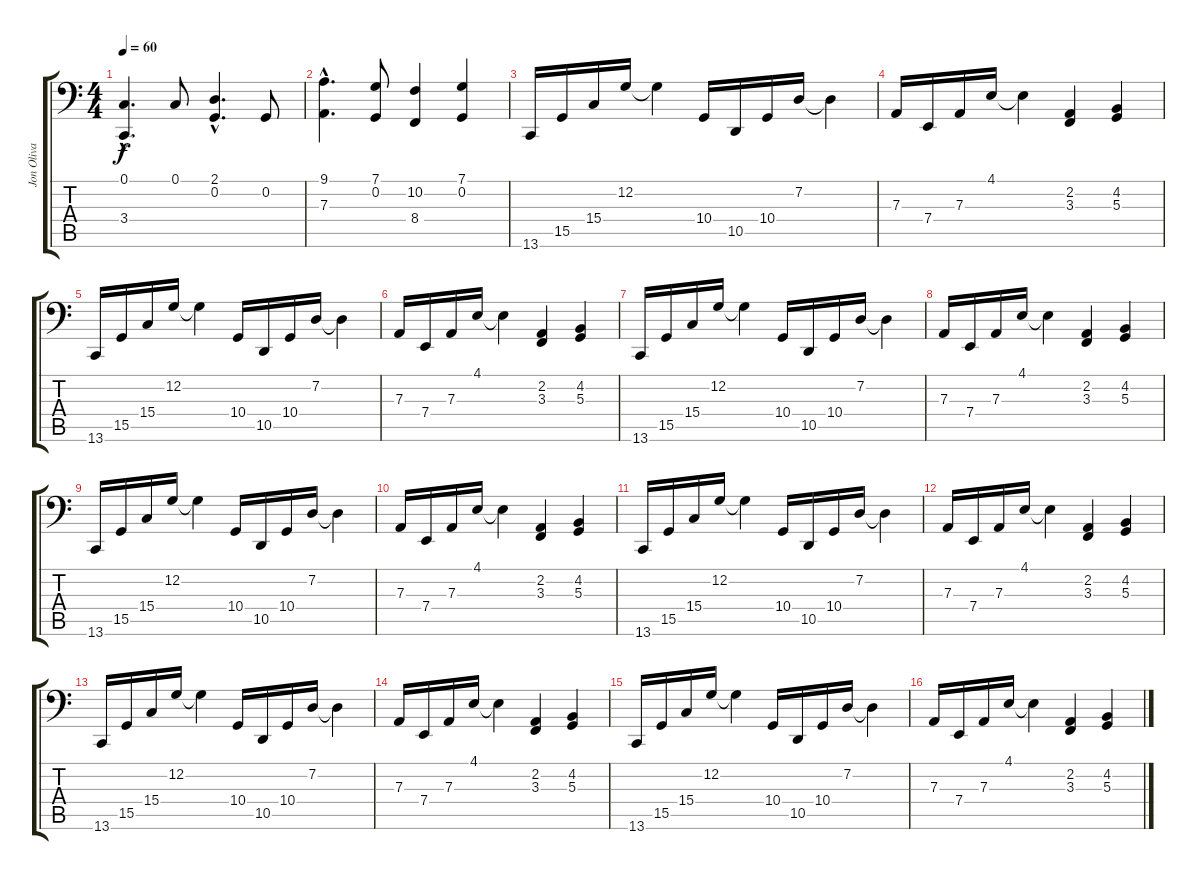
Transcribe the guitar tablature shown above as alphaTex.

\track ("Jon Oliva" "Jon Oliva") {instrument acousticgrandpiano}
\staff {score tabs}
\tuning (C3 G2 D2 A1 E1 B0) {hide}
\ts (4 4)
\tempo 60
\clef f4
\ks c
(0.1{hac} 3.4{hac}).4{d dy f} 0.1.8 (2.1{hac} 0.2{hac}).4{d} 0.2.8 |
(9.1{hac} 7.3{hac}).4{d} (7.1 0.2).8 (10.2 8.4).4 (7.1 0.2).4 |
13.6.16{volume 16} 15.5.16 15.4.16 12.2.16 12.2{t}.4 10.4.16 10.5.16 10.4.16 7.2.16 7.2{t}.4 |
7.3.16 7.4.16 7.3.16 4.1.16 4.1{t}.4 (2.2 3.3).4 (4.2 5.3).4 |
13.6.16 15.5.16 15.4.16 12.2.16 12.2{t}.4 10.4.16 10.5.16 10.4.16 7.2.16 7.2{t}.4 |
7.3.16 7.4.16 7.3.16 4.1.16 4.1{t}.4 (2.2 3.3).4 (4.2 5.3).4 |
13.6.16 15.5.16 15.4.16 12.2.16 12.2{t}.4 10.4.16 10.5.16 10.4.16 7.2.16 7.2{t}.4 |
7.3.16 7.4.16 7.3.16 4.1.16 4.1{t}.4 (2.2 3.3).4 (4.2 5.3).4 |
13.6.16 15.5.16 15.4.16 12.2.16 12.2{t}.4 10.4.16 10.5.16 10.4.16 7.2.16 7.2{t}.4 |
7.3.16 7.4.16 7.3.16 4.1.16 4.1{t}.4 (2.2 3.3).4 (4.2 5.3).4 |
13.6.16 15.5.16 15.4.16 12.2.16 12.2{t}.4 10.4.16 10.5.16 10.4.16 7.2.16 7.2{t}.4 |
7.3.16 7.4.16 7.3.16 4.1.16 4.1{t}.4 (2.2 3.3).4 (4.2 5.3).4 |
13.6.16 15.5.16 15.4.16 12.2.16 12.2{t}.4 10.4.16 10.5.16 10.4.16 7.2.16 7.2{t}.4 |
7.3.16 7.4.16 7.3.16 4.1.16 4.1{t}.4 (2.2 3.3).4 (4.2 5.3).4 |
13.6.16 15.5.16 15.4.16 12.2.16 12.2{t}.4 10.4.16 10.5.16 10.4.16 7.2.16 7.2{t}.4 |
7.3.16 7.4.16 7.3.16 4.1.16 4.1{t}.4 (2.2 3.3).4 (4.2 5.3).4
